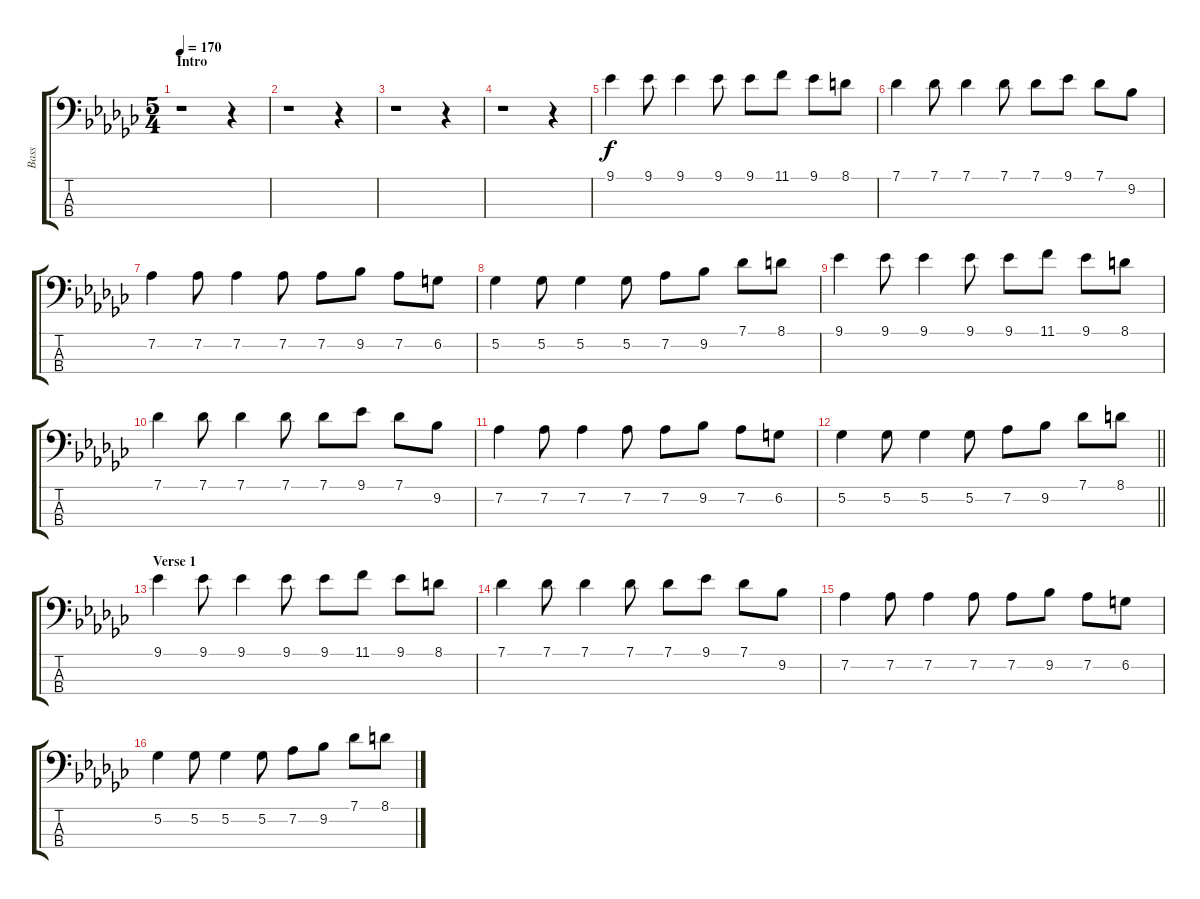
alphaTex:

\track ("Bass" "Bass") {instrument electricbassfinger}
\staff {score tabs}
\tuning (Gb2 Db2 Ab1 Eb1) {hide}
\ts (5 4)
\section ("" "Intro")
\tempo 170
\clef f4
\ks gb
r.1{dy f instrument electricbassfinger} r.4 |
r.1 r.4 |
r.1 r.4 |
r.1 r.4 |
9.1.4 9.1.8 9.1.4 9.1.8 9.1.8 11.1.8 9.1.8 8.1.8 |
7.1.4 7.1.8 7.1.4 7.1.8 7.1.8 9.1.8 7.1.8 9.2.8 |
7.2.4 7.2.8 7.2.4 7.2.8 7.2.8 9.2.8 7.2.8 6.2.8 |
5.2.4 5.2.8 5.2.4 5.2.8 7.2.8 9.2.8 7.1.8 8.1.8 |
9.1.4 9.1.8 9.1.4 9.1.8 9.1.8 11.1.8 9.1.8 8.1.8 |
7.1.4 7.1.8 7.1.4 7.1.8 7.1.8 9.1.8 7.1.8 9.2.8 |
7.2.4 7.2.8 7.2.4 7.2.8 7.2.8 9.2.8 7.2.8 6.2.8 |
\barLineRight lightlight
5.2.4 5.2.8 5.2.4 5.2.8 7.2.8 9.2.8 7.1.8 8.1.8 |
\section ("" "Verse 1")
9.1.4 9.1.8 9.1.4 9.1.8 9.1.8 11.1.8 9.1.8 8.1.8 |
7.1.4 7.1.8 7.1.4 7.1.8 7.1.8 9.1.8 7.1.8 9.2.8 |
7.2.4 7.2.8 7.2.4 7.2.8 7.2.8 9.2.8 7.2.8 6.2.8 |
5.2.4 5.2.8 5.2.4 5.2.8 7.2.8 9.2.8 7.1.8 8.1.8
